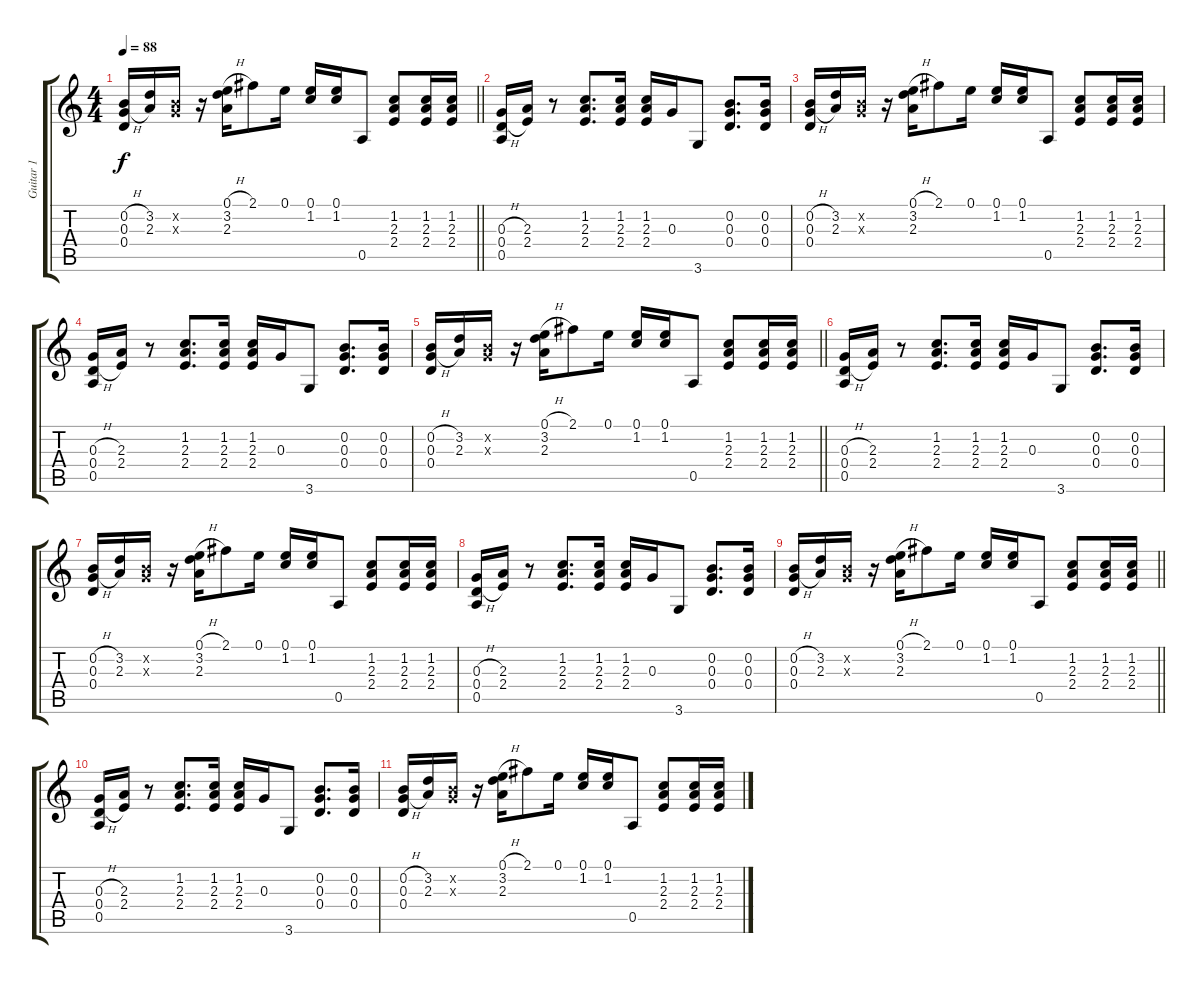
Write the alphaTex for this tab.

\track ("Guitar 1" "Guitar 1") {instrument electricguitarjazz}
\staff {score tabs}
\tuning (E4 B3 G3 D3 A2 E2) {hide}
\ts (4 4)
\tempo 88
\clef g2
\barLineRight lightlight
\ks c
(0.2{h} 0.3{h} 0.4).16{dy f} (3.2 2.3).16 (0.2{x} 0.3{x}).16 r.16 (0.1{h} 3.2 2.3).16 2.1.8 0.1.16 (0.1 1.2).16 (0.1 1.2).16 0.5.8 (1.2 2.3 2.4).8 (1.2 2.3 2.4).16 (1.2 2.3 2.4).16 |
(0.3{h} 0.4{h} 0.5).16 (2.3 2.4).16 r.8 (1.2 2.3 2.4).8{d} (1.2 2.3 2.4).16 (1.2 2.3 2.4).16 0.3.16 3.6.8 (0.2 0.3 0.4).8{d} (0.2 0.3 0.4).16 |
(0.2{h} 0.3{h} 0.4).16 (3.2 2.3).16 (0.2{x} 0.3{x}).16 r.16 (0.1{h} 3.2 2.3).16 2.1.8 0.1.16 (0.1 1.2).16 (0.1 1.2).16 0.5.8 (1.2 2.3 2.4).8 (1.2 2.3 2.4).16 (1.2 2.3 2.4).16 |
(0.3{h} 0.4{h} 0.5).16 (2.3 2.4).16 r.8 (1.2 2.3 2.4).8{d} (1.2 2.3 2.4).16 (1.2 2.3 2.4).16 0.3.16 3.6.8 (0.2 0.3 0.4).8{d} (0.2 0.3 0.4).16 |
\barLineRight lightlight
(0.2{h} 0.3{h} 0.4).16 (3.2 2.3).16 (0.2{x} 0.3{x}).16 r.16 (0.1{h} 3.2 2.3).16 2.1.8 0.1.16 (0.1 1.2).16 (0.1 1.2).16 0.5.8 (1.2 2.3 2.4).8 (1.2 2.3 2.4).16 (1.2 2.3 2.4).16 |
(0.3{h} 0.4{h} 0.5).16 (2.3 2.4).16 r.8 (1.2 2.3 2.4).8{d} (1.2 2.3 2.4).16 (1.2 2.3 2.4).16 0.3.16 3.6.8 (0.2 0.3 0.4).8{d} (0.2 0.3 0.4).16 |
(0.2{h} 0.3{h} 0.4).16 (3.2 2.3).16 (0.2{x} 0.3{x}).16 r.16 (0.1{h} 3.2 2.3).16 2.1.8 0.1.16 (0.1 1.2).16 (0.1 1.2).16 0.5.8 (1.2 2.3 2.4).8 (1.2 2.3 2.4).16 (1.2 2.3 2.4).16 |
(0.3{h} 0.4{h} 0.5).16 (2.3 2.4).16 r.8 (1.2 2.3 2.4).8{d} (1.2 2.3 2.4).16 (1.2 2.3 2.4).16 0.3.16 3.6.8 (0.2 0.3 0.4).8{d} (0.2 0.3 0.4).16 |
\barLineRight lightlight
(0.2{h} 0.3{h} 0.4).16 (3.2 2.3).16 (0.2{x} 0.3{x}).16 r.16 (0.1{h} 3.2 2.3).16 2.1.8 0.1.16 (0.1 1.2).16 (0.1 1.2).16 0.5.8 (1.2 2.3 2.4).8 (1.2 2.3 2.4).16 (1.2 2.3 2.4).16 |
(0.3{h} 0.4{h} 0.5).16{volume 0} (2.3 2.4).16 r.8 (1.2 2.3 2.4).8{d} (1.2 2.3 2.4).16 (1.2 2.3 2.4).16 0.3.16 3.6.8 (0.2 0.3 0.4).8{d} (0.2 0.3 0.4).16 |
(0.2{h} 0.3{h} 0.4).16 (3.2 2.3).16 (0.2{x} 0.3{x}).16 r.16 (0.1{h} 3.2 2.3).16 2.1.8 0.1.16 (0.1 1.2).16 (0.1 1.2).16 0.5.8 (1.2 2.3 2.4).8 (1.2 2.3 2.4).16 (1.2 2.3 2.4).16
